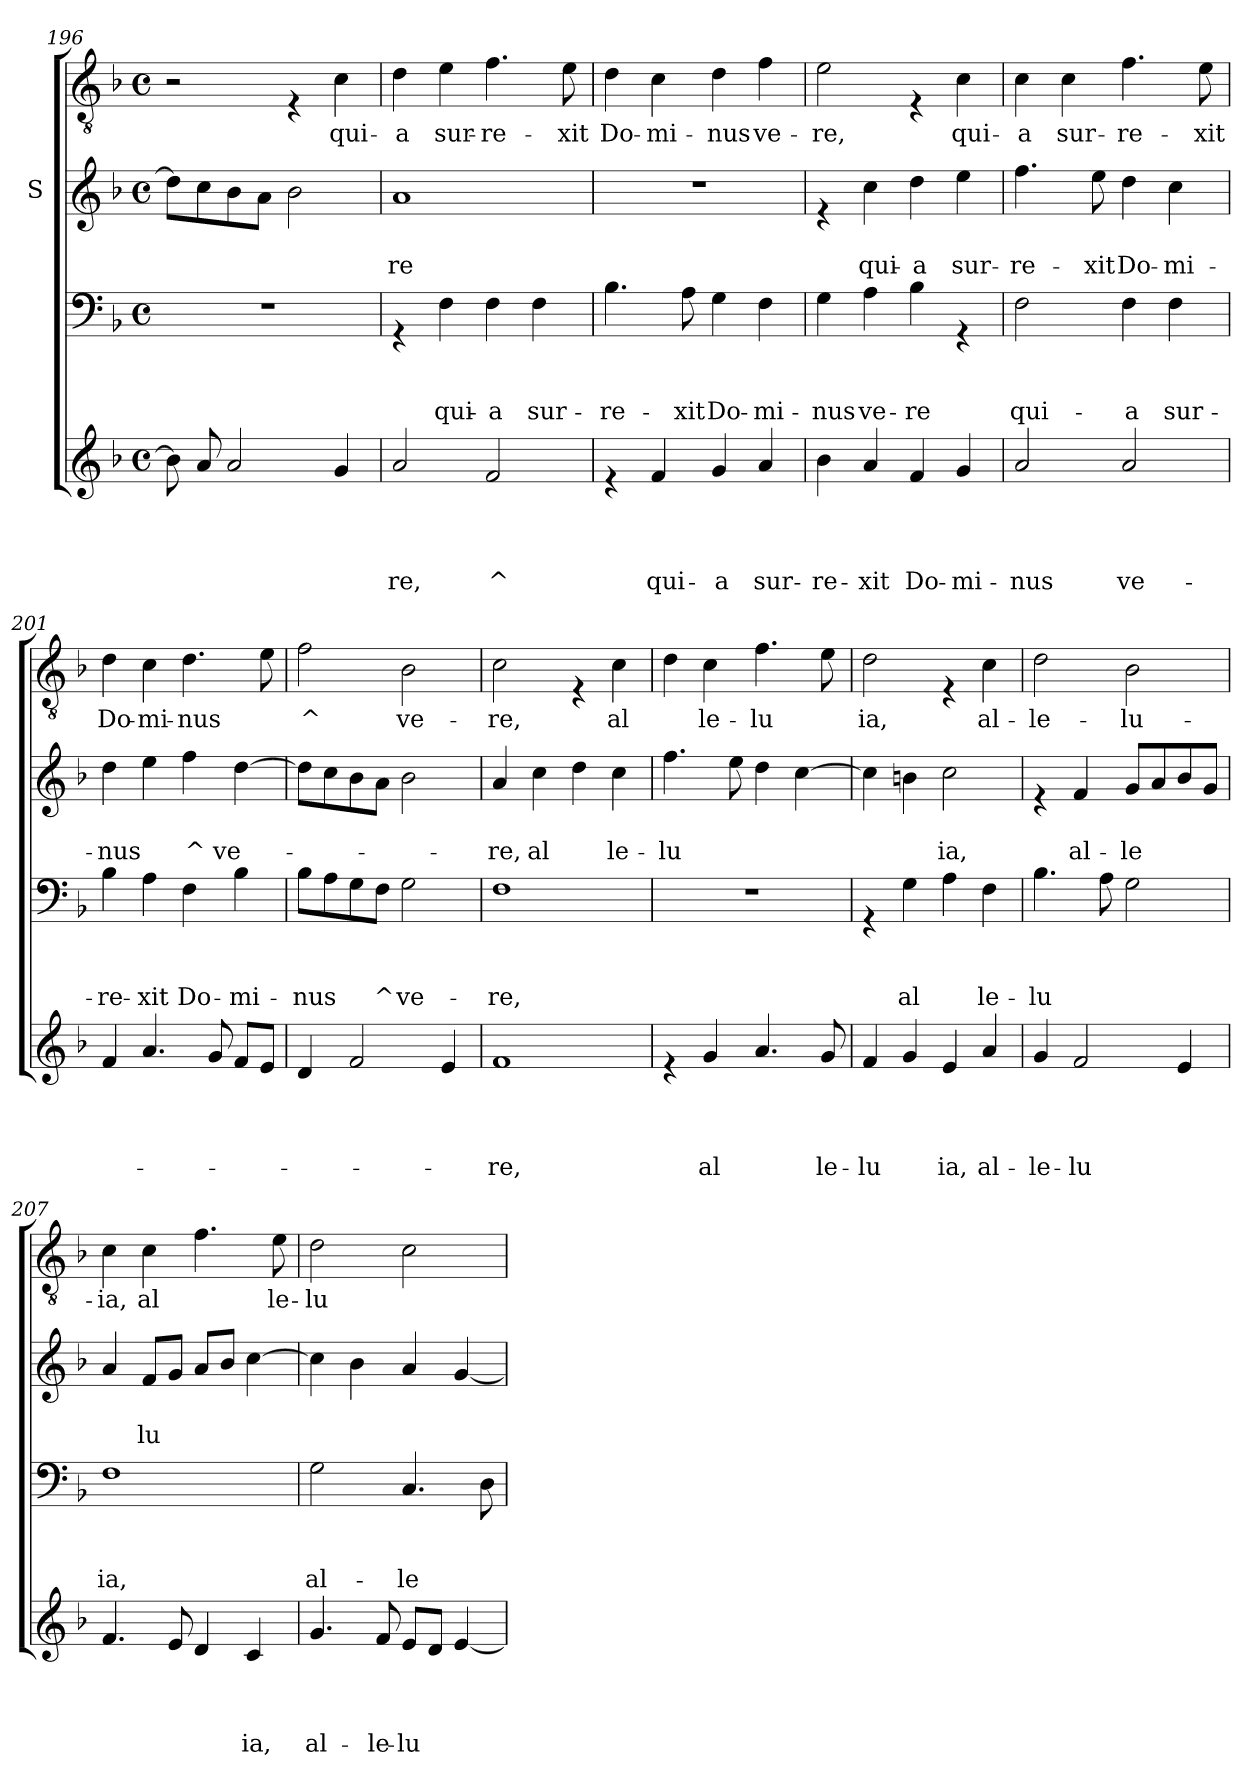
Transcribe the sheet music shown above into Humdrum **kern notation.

**kern	**text	**text	**text	**text	**kern	**text	**text	**text	**kern	**text	**text	**kern	**text
*part4	*part4	*part4	*part4	*part4	*part3	*part3	*part3	*part3	*part2	*part2	*part2	*part1	*part1
*staff4	*staff4	*staff4	*staff4	*staff4	*staff3	*staff3	*staff3	*staff3	*staff2	*staff2	*staff2	*staff1	*staff1
*	*	*	*	*	*	*	*	*	*I"S	*	*	*	*
*clefG2	*	*	*	*	*clefF4	*	*	*	*clefG2	*	*	*clefGv2	*
*k[b-]	*	*	*	*	*k[b-]	*	*	*	*k[b-]	*	*	*k[b-]	*
*F:	*	*	*	*	*F:	*	*	*	*F:	*	*	*F:	*
*M4/4	*	*	*	*	*M4/4	*	*	*	*M4/4	*	*	*M4/4	*
*met(c)	*	*	*	*	*met(c)	*	*	*	*met(c)	*	*	*met(c)	*
=196	=196	=196	=196	=196	=196	=196	=196	=196	=196	=196	=196	=196	=196
8b-\]	.	.	.	.	1r	.	.	.	8dd\L]	.	.	2r	.
8a/	.	.	.	.	.	.	.	.	8cc\	.	.	.	.
2a/	.	.	.	.	.	.	.	.	8b-\	.	.	.	.
.	.	.	.	.	.	.	.	.	8a\J	.	.	.	.
.	.	.	.	.	.	.	.	.	2b-\	.	.	4rE	.
!	!	!	!	!	!	!	!	!	!	!	!	!	!LO:LY:b
4g/	.	.	.	.	.	.	.	.	.	.	.	4c\	qui-
=197	=197	=197	=197	=197	=197	=197	=197	=197	=197	=197	=197	=197	=197
!	!	!	!	!LO:LY:b	!	!	!	!	!	!	!LO:LY:b	!	!LO:LY:b
2a/	.	.	.	-re,	4rGG	.	.	.	1a	.	-re	4d\	-a
!	!	!	!	!	!	!	!	!LO:LY:b	!	!	!	!	!LO:LY:b
.	.	.	.	.	4F\	.	.	qui-	.	.	.	4e\	sur-
!	!	!	!	!LO:LY:b	!	!	!	!LO:LY:b	!	!	!	!	!LO:LY:b
2f/	.	.	.	^	4F\	.	.	-a	.	.	.	4.f\	-re-
!	!	!	!	!	!	!	!	!LO:LY:b	!	!	!	!	!
.	.	.	.	.	4F\	.	.	sur-	.	.	.	.	.
!	!	!	!	!	!	!	!	!	!	!	!	!	!LO:LY:b
.	.	.	.	.	.	.	.	.	.	.	.	8e\	-xit
=198	=198	=198	=198	=198	=198	=198	=198	=198	=198	=198	=198	=198	=198
!	!	!	!	!	!	!	!	!LO:LY:b	!	!	!	!	!LO:LY:b
4re	.	.	.	.	4.B-\	.	.	-re-	1r	.	.	4d\	Do-
!	!	!	!	!LO:LY:b	!	!	!	!	!	!	!	!	!LO:LY:b
4f/	.	.	.	qui-	.	.	.	.	.	.	.	4c\	-mi-
!	!	!	!	!	!	!	!	!LO:LY:b	!	!	!	!	!
.	.	.	.	.	8A\	.	.	-xit	.	.	.	.	.
!	!	!	!	!LO:LY:b	!	!	!	!LO:LY:b	!	!	!	!	!LO:LY:b
4g/	.	.	.	-a	4G\	.	.	Do-	.	.	.	4d\	-nus
!	!	!	!	!LO:LY:b	!	!	!	!LO:LY:b	!	!	!	!	!LO:LY:b
4a/	.	.	.	sur-	4F\	.	.	-mi-	.	.	.	4f\	ve-
=199	=199	=199	=199	=199	=199	=199	=199	=199	=199	=199	=199	=199	=199
!	!	!	!	!LO:LY:b	!	!	!	!LO:LY:b	!	!	!	!	!LO:LY:b
4b-\	.	.	.	-re-	4G\	.	.	-nus	4re	.	.	2e\	-re,
!	!	!	!	!LO:LY:b	!	!	!	!LO:LY:b	!	!	!LO:LY:b	!	!
4a/	.	.	.	-xit	4A\	.	.	ve-	4cc\	.	qui-	.	.
!	!	!	!	!LO:LY:b	!	!	!	!LO:LY:b	!	!	!LO:LY:b	!	!
4f/	.	.	.	Do-	4B-\	.	.	-re	4dd\	.	-a	4rE	.
!	!	!	!	!LO:LY:b	!	!	!	!	!	!	!LO:LY:b	!	!LO:LY:b
4g/	.	.	.	-mi-	4rGG	.	.	.	4ee\	.	sur-	4c\	qui-
!!LO:LB:g=z
=200	=200	=200	=200	=200	=200	=200	=200	=200	=200	=200	=200	=200	=200
!	!	!	!	!LO:LY:b	!	!	!	!LO:LY:b	!	!	!LO:LY:b	!	!LO:LY:b
2a/	.	.	.	-nus	2F\	.	.	qui-	4.ff\	.	-re-	4c\	-a
!	!	!	!	!	!	!	!	!	!	!	!	!	!LO:LY:b
.	.	.	.	.	.	.	.	.	.	.	.	4c\	sur-
!	!	!	!	!	!	!	!	!	!	!	!LO:LY:b	!	!
.	.	.	.	.	.	.	.	.	8ee\	.	-xit	.	.
!	!	!	!	!LO:LY:b	!	!	!	!LO:LY:b	!	!	!LO:LY:b	!	!LO:LY:b
2a/	.	.	.	ve-	4F\	.	.	-a	4dd\	.	Do-	4.f\	-re-
!	!	!	!	!	!	!	!	!LO:LY:b	!	!	!LO:LY:b	!	!
.	.	.	.	.	4F\	.	.	sur-	4cc\	.	-mi-	.	.
!	!	!	!	!	!	!	!	!	!	!	!	!	!LO:LY:b
.	.	.	.	.	.	.	.	.	.	.	.	8e\	-xit
=201	=201	=201	=201	=201	=201	=201	=201	=201	=201	=201	=201	=201	=201
!	!	!	!	!	!	!	!	!LO:LY:b	!	!	!LO:LY:b	!	!LO:LY:b
4f/	.	.	.	.	4B-\	.	.	-re-	4dd\	.	-nus	4d\	Do-
!	!	!	!	!	!	!	!	!LO:LY:b	!	!	!	!	!LO:LY:b
4.a/	.	.	.	.	4A\	.	.	-xit	4ee\	.	.	4c\	-mi-
!	!	!	!	!	!	!	!	!LO:LY:b	!	!	!LO:LY:b	!	!LO:LY:b
.	.	.	.	.	4F\	.	.	Do-	4ff\	.	^	4.d\	-nus
8g/	.	.	.	.	.	.	.	.	.	.	.	.	.
!	!	!	!	!	!	!	!	!LO:LY:b	!	!	!LO:LY:b	!	!
8f/L	.	.	.	.	4B-\	.	.	-mi-	[>4dd\	.	ve-	.	.
8e/J	.	.	.	.	.	.	.	.	.	.	.	8e\	.
=202	=202	=202	=202	=202	=202	=202	=202	=202	=202	=202	=202	=202	=202
!	!	!	!	!	!	!	!	!LO:LY:b	!	!	!	!	!LO:LY:b
4d/	.	.	.	.	8B-\L	.	.	-nus	8dd\L]	.	.	2f\	^
.	.	.	.	.	8A\	.	.	.	8cc\	.	.	.	.
2f/	.	.	.	.	8G\	.	.	.	8b-\	.	.	.	.
!	!	!	!	!	!	!	!	!LO:LY:b	!	!	!	!	!
.	.	.	.	.	8F\J	.	.	^	8a\J	.	.	.	.
!	!	!	!	!	!	!	!	!LO:LY:b	!	!	!	!	!LO:LY:b
.	.	.	.	.	2G\	.	.	ve-	2b-\	.	.	2B-\	ve-
4e/	.	.	.	.	.	.	.	.	.	.	.	.	.
=203	=203	=203	=203	=203	=203	=203	=203	=203	=203	=203	=203	=203	=203
!	!	!	!	!LO:LY:b	!	!	!	!LO:LY:b	!	!	!LO:LY:b	!	!LO:LY:b
1f	.	.	.	-re,	1F	.	.	-re,	4a/	.	-re,	2c\	-re,
!	!	!	!	!	!	!	!	!	!	!	!LO:LY:b	!	!
.	.	.	.	.	.	.	.	.	4cc\	.	al	.	.
.	.	.	.	.	.	.	.	.	4dd\	.	.	4rE	.
!	!	!	!	!	!	!	!	!	!	!	!LO:LY:b	!	!LO:LY:b
.	.	.	.	.	.	.	.	.	4cc\	.	le-	4c\	al
=204	=204	=204	=204	=204	=204	=204	=204	=204	=204	=204	=204	=204	=204
!	!	!	!	!	!	!	!	!	!	!	!LO:LY:b	!	!
4re	.	.	.	.	1r	.	.	.	4.ff\	.	-lu	4d\	.
!	!	!	!	!LO:LY:b	!	!	!	!	!	!	!	!	!LO:LY:b
4g/	.	.	.	al	.	.	.	.	.	.	.	4c\	le-
.	.	.	.	.	.	.	.	.	8ee\	.	.	.	.
!	!	!	!	!	!	!	!	!	!	!	!	!	!LO:LY:b
4.a/	.	.	.	.	.	.	.	.	4dd\	.	.	4.f\	-lu
.	.	.	.	.	.	.	.	.	[>4cc\	.	.	.	.
!	!	!	!	!LO:LY:b	!	!	!	!	!	!	!	!	!
8g/	.	.	.	le-	.	.	.	.	.	.	.	8e\	.
=205	=205	=205	=205	=205	=205	=205	=205	=205	=205	=205	=205	=205	=205
!	!	!	!	!LO:LY:b	!	!	!	!	!	!	!	!	!LO:LY:b
4f/	.	.	.	-lu	4rGG	.	.	.	4cc\]	.	.	2d\	ia,
!	!	!	!	!	!	!	!	!LO:LY:b	!	!	!	!	!
4g/	.	.	.	.	4G\	.	.	al	4bn\	.	.	.	.
!	!	!	!	!LO:LY:b	!	!	!	!	!	!	!LO:LY:b	!	!
4e/	.	.	.	ia,	4A\	.	.	.	2cc\	.	ia,	4rE	.
!	!	!	!	!LO:LY:b	!	!	!	!LO:LY:b	!	!	!	!	!LO:LY:b
4a/	.	.	.	al-	4F\	.	.	le-	.	.	.	4c\	al-
!!LO:PB:g=z
=206	=206	=206	=206	=206	=206	=206	=206	=206	=206	=206	=206	=206	=206
!	!	!	!	!LO:LY:b	!	!	!	!LO:LY:b	!	!	!	!	!LO:LY:b
4g/	.	.	.	-le-	4.B-\	.	.	-lu	4re	.	.	2d\	-le-
!	!	!	!	!LO:LY:b	!	!	!	!	!	!	!LO:LY:b	!	!
2f/	.	.	.	-lu	.	.	.	.	4f/	.	al-	.	.
.	.	.	.	.	8A\	.	.	.	.	.	.	.	.
!	!	!	!	!	!	!	!	!	!	!	!LO:LY:b	!	!LO:LY:b
.	.	.	.	.	2G\	.	.	.	8g/L	.	-le	2B-\	-lu-
.	.	.	.	.	.	.	.	.	8a/	.	.	.	.
4e/	.	.	.	.	.	.	.	.	8b-/	.	.	.	.
.	.	.	.	.	.	.	.	.	8g/J	.	.	.	.
=207	=207	=207	=207	=207	=207	=207	=207	=207	=207	=207	=207	=207	=207
!	!	!	!	!	!	!	!	!LO:LY:b	!	!	!	!	!LO:LY:b
4.f/	.	.	.	.	1F	.	.	ia,	4a/	.	.	4c\	-ia,
!	!	!	!	!	!	!	!	!	!	!	!LO:LY:b	!	!LO:LY:b
.	.	.	.	.	.	.	.	.	8f/L	.	lu	4c\	al
8e/	.	.	.	.	.	.	.	.	8g/J	.	.	.	.
4d/	.	.	.	.	.	.	.	.	8a/L	.	.	4.f\	.
.	.	.	.	.	.	.	.	.	8b-/J	.	.	.	.
!	!	!	!	!LO:LY:b	!	!	!	!	!	!	!	!	!
4c/	.	.	.	ia,	.	.	.	.	[>4cc\	.	.	.	.
!	!	!	!	!	!	!	!	!	!	!	!	!	!LO:LY:b
.	.	.	.	.	.	.	.	.	.	.	.	8e\	le-
=208	=208	=208	=208	=208	=208	=208	=208	=208	=208	=208	=208	=208	=208
!	!	!	!	!LO:LY:b	!	!	!	!LO:LY:b	!	!	!	!	!LO:LY:b
4.g/	.	.	.	al-	2G\	.	.	al-	4cc\]	.	.	2d\	-lu
.	.	.	.	.	.	.	.	.	4b-\	.	.	.	.
!	!	!	!	!LO:LY:b	!	!	!	!	!	!	!	!	!
8f/	.	.	.	-le-	.	.	.	.	.	.	.	.	.
!	!	!	!	!LO:LY:b	!	!	!	!LO:LY:b	!	!	!	!	!
8e/L	.	.	.	-lu	4.C/	.	.	-le	4a/	.	.	2c\	.
8d/J	.	.	.	.	.	.	.	.	.	.	.	.	.
[<4e/	.	.	.	.	.	.	.	.	[<4g/	.	.	.	.
.	.	.	.	.	8D\	.	.	.	.	.	.	.	.
=	=	=	=	=	=	=	=	=	=	=	=	=	=
*-	*-	*-	*-	*-	*-	*-	*-	*-	*-	*-	*-	*-	*-
